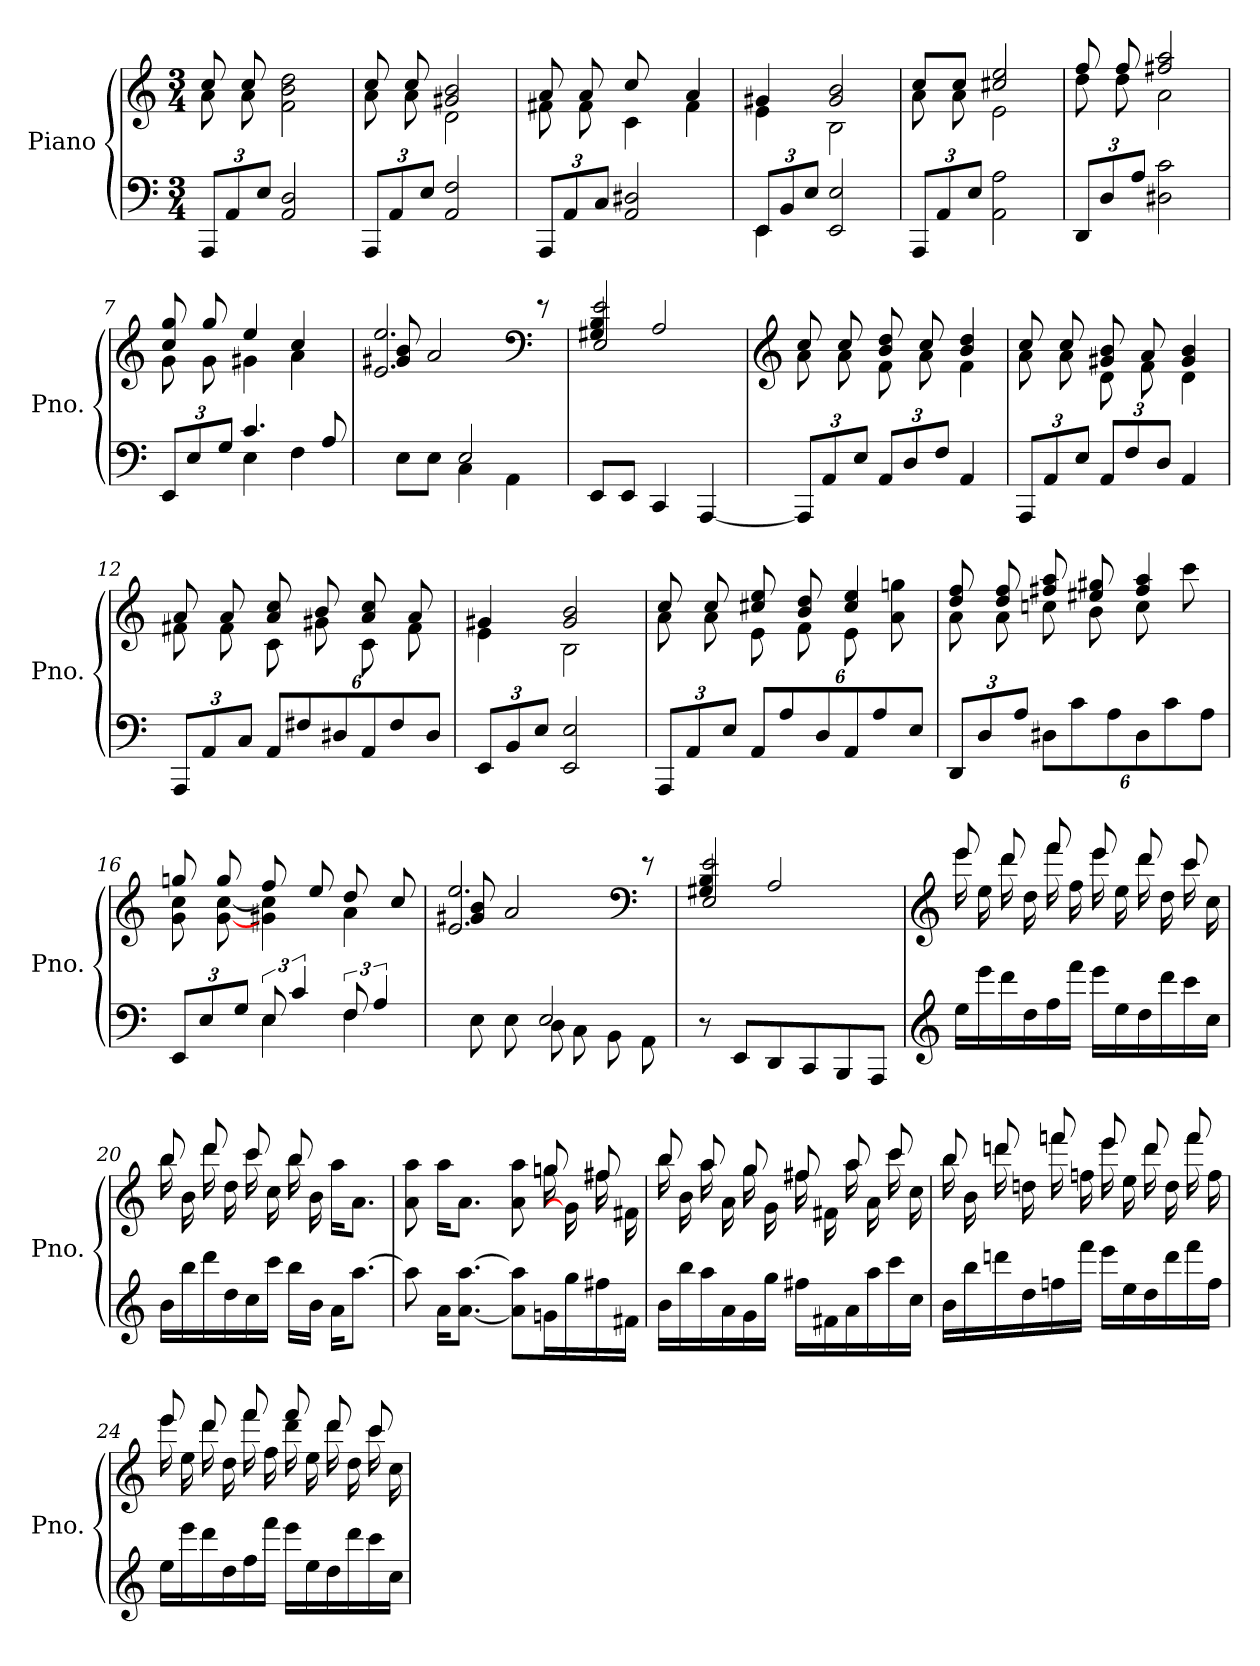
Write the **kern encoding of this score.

**kern	**kern
*part1	*part1
*staff2	*staff1
*I"Piano	*
*I'Pno.	*
*clefF4	*clefG2
*k[]	*k[]
*M3/4	*M3/4
*Xbrackettup	*
=1	=1
*	*^
12AAA/L	8cc/	8a\
12AA/	.	.
.	8cc/	8a\
12E/J	.	.
2AA/ 2D/	2ryy	2f\ 2b\ 2dd\
=2	=2	=2
12AAA/L	8cc/	8a\
12AA/	.	.
.	8cc/	8a\
12E/J	.	.
2AA/ 2F/	2g#X/ 2b/	2d\
=3	=3	=3
12AAA/L	8a/	8f#X\
12AA/	.	.
.	8a/	8f#\
12C/J	.	.
2AA/ 2D#X/	8cc/	4c\
.	8ryy	.
.	4a/	4f#\
=4	=4	=4
*^	*	*
12EE/L	4EE\	4g#X/	4e\
12BB/	.	.	.
12E/J	.	.	.
2EE/ 2E/	2ryy	2g#/ 2b/	2B\
*v	*v	*	*
=5	=5	=5
12AAA/L	8cc/L	8a\
12AA/	.	.
.	8cc/J	8a\
12E/J	.	.
2AA\ 2A\	2cc#X/ 2ee/	2e\
=6	=6	=6
12DD/L	8ff/	8dd\
12D/	.	.
.	8ff/	8dd\
12A/J	.	.
2D#X\ 2c\	2ff#X/ 2aa/	2a\
=7	=7	=7
*^	*	*
12EE/L	4ryy	8cc/ 8gg/	8g\
12E/	.	.	.
.	.	8gg/	8g\
12G/J	.	.	.
4.c/	4E\	4ee/	4g#X\
.	4F\	4cc/	4a\
8A/	.	.	.
!!LO:LB:g=z	!!
=8	=8	=8	=8
4ryy	8E\L	8g#X/ 8b/	2.e/ 2.ee/
.	8E\J	2a/	.
2E/	4C\	.	.
.	4AA\	.	.
*	*	*clefF4	*
.	.	8r	.
*v	*v	*	*
=9	=9	=9
8EE/L	4G#X/ 4B/	2E/ 2e/
8EE/J	.	.
4CC/	2A/	.
[4AAA/	.	4ryy
=10	=10	=10
*	*clefG2	*
12AAA/L]	8cc/	8a\
12AA/	.	.
.	8cc/	8a\
12E/J	.	.
12AA/L	8b/ 8dd/	8f\
12D/	.	.
.	8cc/	8a\
12F/J	.	.
4AA/	4b/ 4dd/	4f\
=11	=11	=11
12AAA/L	8cc/	8a\
12AA/	.	.
.	8cc/	8a\
12E/J	.	.
12AA/L	8g#X/ 8b/	8d\
12F/	.	.
.	8a/	8f\
12D/J	.	.
4AA/	4g#/ 4b/	4d\
=12	=12	=12
12AAA/L	8a/	8f#X\
12AA/	.	.
.	8a/	8f#\
12C/J	.	.
12AA/L	8a/ 8cc/	8c\
12F#X/	.	.
.	8b/	8g#X\
12D#X/	.	.
12AA/	8a/ 8cc/	8c\
12F#/	.	.
.	8a/	8f#\
12D#/J	.	.
!!LO:LB:g=z	!!
=13	=13	=13
12EE/L	4g#X/	4e\
12BB/	.	.
12E/J	.	.
2EE/ 2E/	2g#/ 2b/	2B\
=14	=14	=14
12AAA/L	8cc/	8a\
12AA/	.	.
.	8cc/	8a\
12E/J	.	.
12AA/L	8cc#X/ 8ee/	8e\
12A/	.	.
.	8b/ 8dd/	8f\
12D/	.	.
12AA/	4cc#/ 4ee/	8e\
12A/	.	.
.	.	8a\ 8ggn\
12E/J	.	.
=15	=15	=15
12DD/L	8dd/ 8ff/	8a\
12D/	.	.
.	8dd/ 8ff/	8a\
12A/J	.	.
12D#X\L	8ff#X/ 8aa/	8ccn\
12c\	.	.
.	8ee#X/ 8gg#X/	8b\
12A\	.	.
12D#\	4ff#/ 4aa/	8cc\
12c\	.	.
.	.	8ccc\
12A\J	.	.
=16	=16	=16
*^	*	*
12EE/L	4ryy	8ggn/	8g\ 8cc\
12E/	.	.	.
.	.	8gg/	[8g\ [8cc\
12G/J	.	.	.
*brackettup	*	*	*
12E/	4E\	8ff/	4g#X\ 4cc\]
6c/	.	.	.
.	.	8ee/	.
12F/	4F\	8dd/	4a\
6A/	.	.	.
.	.	8cc/	.
!!LO:LB:g=z	!!
=17	=17	=17	=17
4ryy	8E\	8g#X/ 8b/	2.e/ 2.ee/
.	8E\	2a/	.
2E/	8D\	.	.
.	8C\	.	.
.	8BB\	.	.
*	*	*clefF4	*
.	8AA\	8r	.
*v	*v	*	*
=18	=18	=18
8r	4G#X/ 4B/	2E/ 2e/
8EE/L	.	.
8DD/	2A/	.
8CC/	.	.
8BBB/	.	4ryy
8AAA/J	.	.
=19	=19	=19
*clefG2	*clefG2	*
16ee\LL	8eee/	16eee\
16eee\	.	16ee\
16ddd\	8ddd/	16ddd\
16dd\	.	16dd\
16ff\	8fff/	16fff\
16fff\JJ	.	16ff\
16eee\LL	8eee/	16eee\
16ee\	.	16ee\
16dd\	8ddd/	16ddd\
16ddd\	.	16dd\
16ccc\	8ccc/	16ccc\
16cc\JJ	.	16cc\
!!LO:LB:g=z	!!
=20	=20	=20
16b\LL	8bb/	16bb\
16bb\	.	16b\
16ddd\	8ddd/	16ddd\
16dd\	.	16dd\
16cc\	8ccc/	16ccc\
16ccc\JJ	.	16cc\
16bb\LL	8bb/	16bb\
16b\JJ	.	16b\
16a\KL	4ryy	16aa\KL
[8.aa\J	.	8.a\J
=21	=21	=21
8aa\]	4ryy	8a\ 8aa\
16a\KL	.	16aa\KL
[8.a\ [8.aa\J	.	8.a\J
.	8ryy	.
8a\] 8aa\]L	8ryy	8a\ 8aa\
16gn\L	8ggn/	16ggn\
16gg\	.	16g\]
16ff#X\	8ff#X/	16ff#\
16f#X\JJ	.	16f#X\
=22	=22	=22
16b\LL	8bb/	16bb\
16bb\	.	16b\
16aa\	8aa/	16aa\
16a\	.	16a\
16g\	8gg/	16gg\
16gg\JJ	.	16g\
16ff#X\LL	8ff#X/	16ff#\
16f#X\	.	16f#X\
16a\	8aa/	16aa\
16aa\	.	16a\
16ccc\	8ccc/	16ccc\
16cc\JJ	.	16cc\
!!LO:PB:g=z	!!
=23	=23	=23
16b\LL	8bb/	16bb\
16bb\	.	16b\
16dddn\	8dddn/	16dddn\
16dd\	.	16ddn\
16ffn\	8fffn/	16fffn\
16fff\JJ	.	16ffn\
16eee\LL	8eee/	16eee\
16ee\	.	16ee\
16dd\	8ddd/	16ddd\
16ddd\	.	16dd\
16fff\	8fff/	16fff\
16ff\JJ	.	16ff\
=24	=24	=24
16ee\LL	8eee/	16eee\
16eee\	.	16ee\
16ddd\	8ddd/	16ddd\
16dd\	.	16dd\
16ff\	8fff/	16fff\
16fff\JJ	.	16ff\
16eee\LL	8fff/	16ddd\
16ee\	.	16ee\
16dd\	8ddd/	16ddd\
16ddd\	.	16dd\
16ccc\	8ccc/	16ccc\
16cc\JJ	.	16cc\
*	*v	*v
=	=
*-	*-
